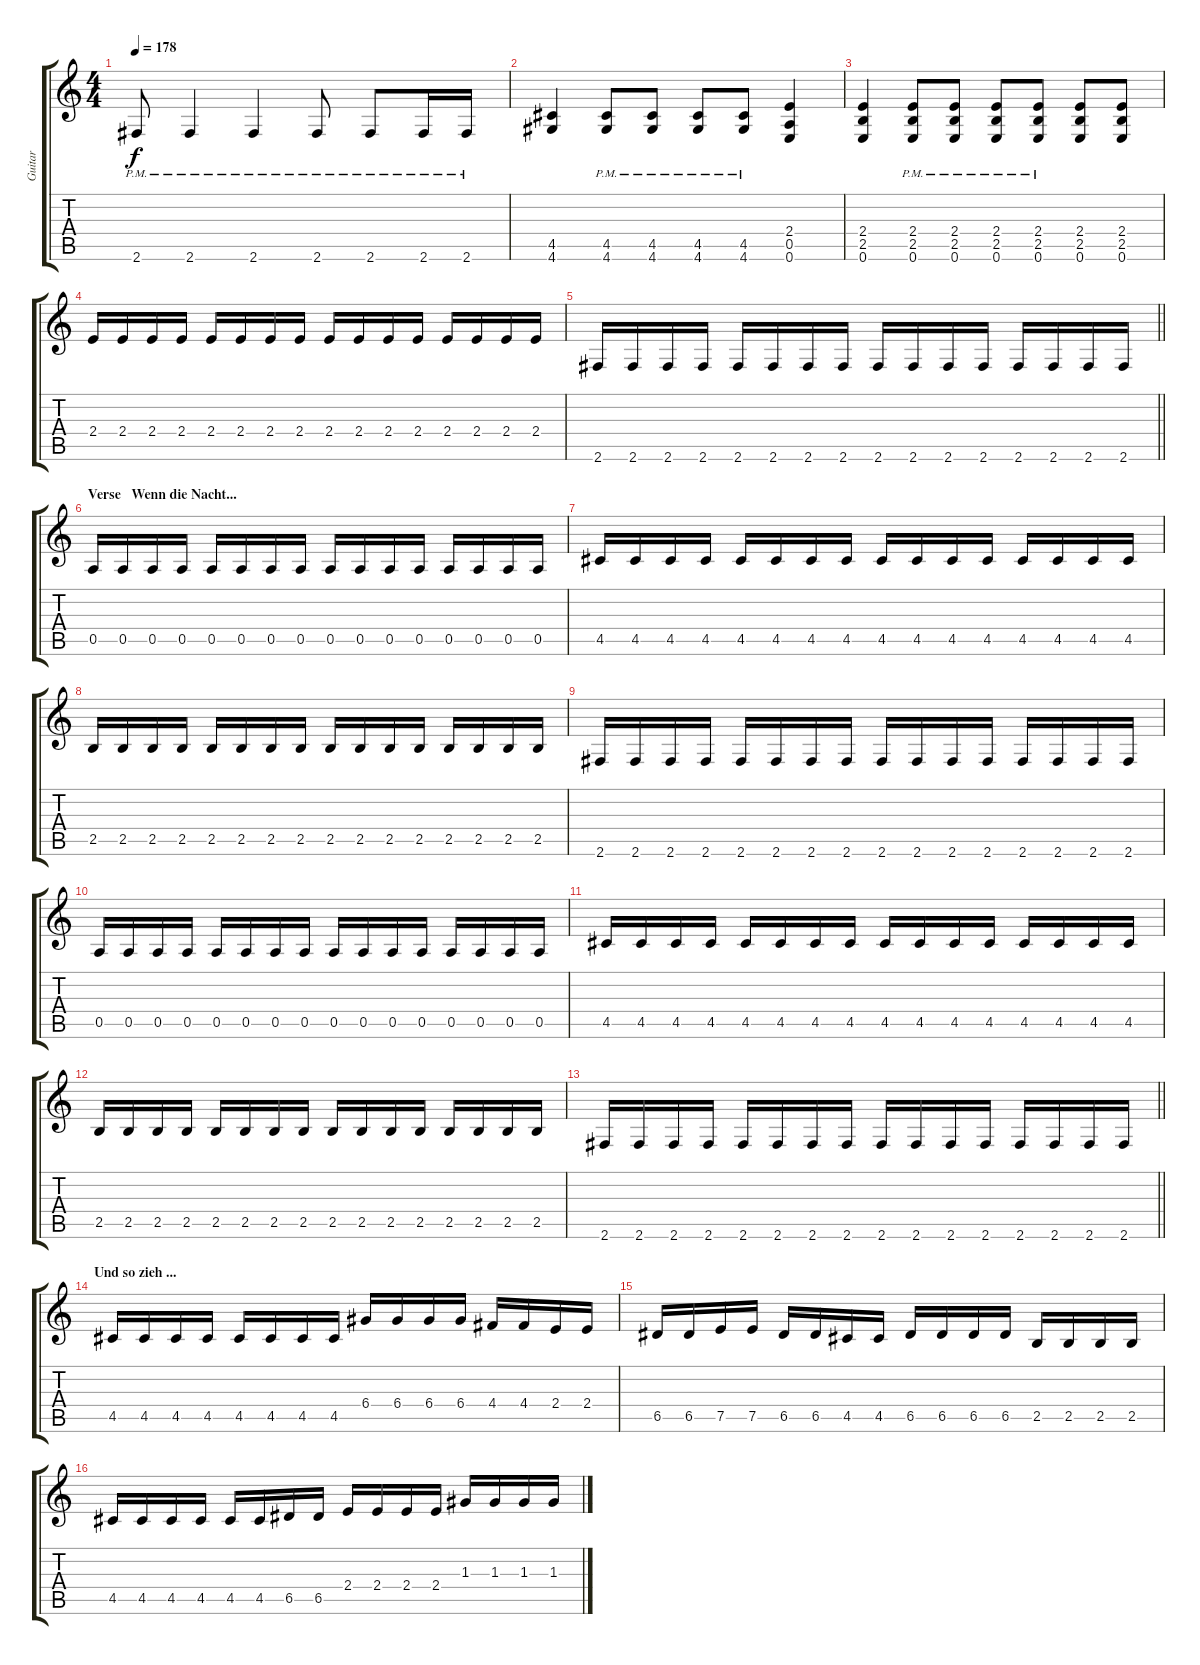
\track ("Guitar" "Guitar") {instrument distortionguitar}
\staff {score tabs}
\tuning (E4 B3 G3 D3 A2 E2) {hide}
\ts (4 4)
\tempo 178
\clef g2
\ks c
2.6{pm}.8{dy f} 2.6{pm}.4 2.6{pm}.4 2.6{pm}.8 2.6{pm}.8 2.6{pm}.16 2.6{pm}.16 |
(4.5 4.6).4 (4.5{pm} 4.6{pm}).8 (4.5{pm} 4.6{pm}).8 (4.5{pm} 4.6{pm}).8 (4.5{pm} 4.6{pm}).8 (2.4 0.5 0.6).4 |
(2.4 2.5 0.6).4 (2.4{pm} 2.5{pm} 0.6{pm}).8 (2.4{pm} 2.5{pm} 0.6{pm}).8 (2.4{pm} 2.5{pm} 0.6{pm}).8 (2.4{pm} 2.5{pm} 0.6{pm}).8 (2.4 2.5 0.6).8 (2.4 2.5 0.6).8 |
2.4.16 2.4.16 2.4.16 2.4.16 2.4.16 2.4.16 2.4.16 2.4.16 2.4.16 2.4.16 2.4.16 2.4.16 2.4.16 2.4.16 2.4.16 2.4.16 |
\barLineRight lightlight
2.6.16 2.6.16 2.6.16 2.6.16 2.6.16 2.6.16 2.6.16 2.6.16 2.6.16 2.6.16 2.6.16 2.6.16 2.6.16 2.6.16 2.6.16 2.6.16 |
\section ("" "Verse   Wenn die Nacht...")
0.5.16 0.5.16 0.5.16 0.5.16 0.5.16 0.5.16 0.5.16 0.5.16 0.5.16 0.5.16 0.5.16 0.5.16 0.5.16 0.5.16 0.5.16 0.5.16 |
4.5.16 4.5.16 4.5.16 4.5.16 4.5.16 4.5.16 4.5.16 4.5.16 4.5.16 4.5.16 4.5.16 4.5.16 4.5.16 4.5.16 4.5.16 4.5.16 |
2.5.16 2.5.16 2.5.16 2.5.16 2.5.16 2.5.16 2.5.16 2.5.16 2.5.16 2.5.16 2.5.16 2.5.16 2.5.16 2.5.16 2.5.16 2.5.16 |
2.6.16 2.6.16 2.6.16 2.6.16 2.6.16 2.6.16 2.6.16 2.6.16 2.6.16 2.6.16 2.6.16 2.6.16 2.6.16 2.6.16 2.6.16 2.6.16 |
0.5.16 0.5.16 0.5.16 0.5.16 0.5.16 0.5.16 0.5.16 0.5.16 0.5.16 0.5.16 0.5.16 0.5.16 0.5.16 0.5.16 0.5.16 0.5.16 |
4.5.16 4.5.16 4.5.16 4.5.16 4.5.16 4.5.16 4.5.16 4.5.16 4.5.16 4.5.16 4.5.16 4.5.16 4.5.16 4.5.16 4.5.16 4.5.16 |
2.5.16 2.5.16 2.5.16 2.5.16 2.5.16 2.5.16 2.5.16 2.5.16 2.5.16 2.5.16 2.5.16 2.5.16 2.5.16 2.5.16 2.5.16 2.5.16 |
\barLineRight lightlight
2.6.16 2.6.16 2.6.16 2.6.16 2.6.16 2.6.16 2.6.16 2.6.16 2.6.16 2.6.16 2.6.16 2.6.16 2.6.16 2.6.16 2.6.16 2.6.16 |
\section ("" "Und so zieh ...")
4.5.16 4.5.16 4.5.16 4.5.16 4.5.16 4.5.16 4.5.16 4.5.16 6.4.16 6.4.16 6.4.16 6.4.16 4.4.16 4.4.16 2.4.16 2.4.16 |
6.5.16 6.5.16 7.5.16 7.5.16 6.5.16 6.5.16 4.5.16 4.5.16 6.5.16 6.5.16 6.5.16 6.5.16 2.5.16 2.5.16 2.5.16 2.5.16 |
4.5.16 4.5.16 4.5.16 4.5.16 4.5.16 4.5.16 6.5.16 6.5.16 2.4.16 2.4.16 2.4.16 2.4.16 1.3.16 1.3.16 1.3.16 1.3.16
